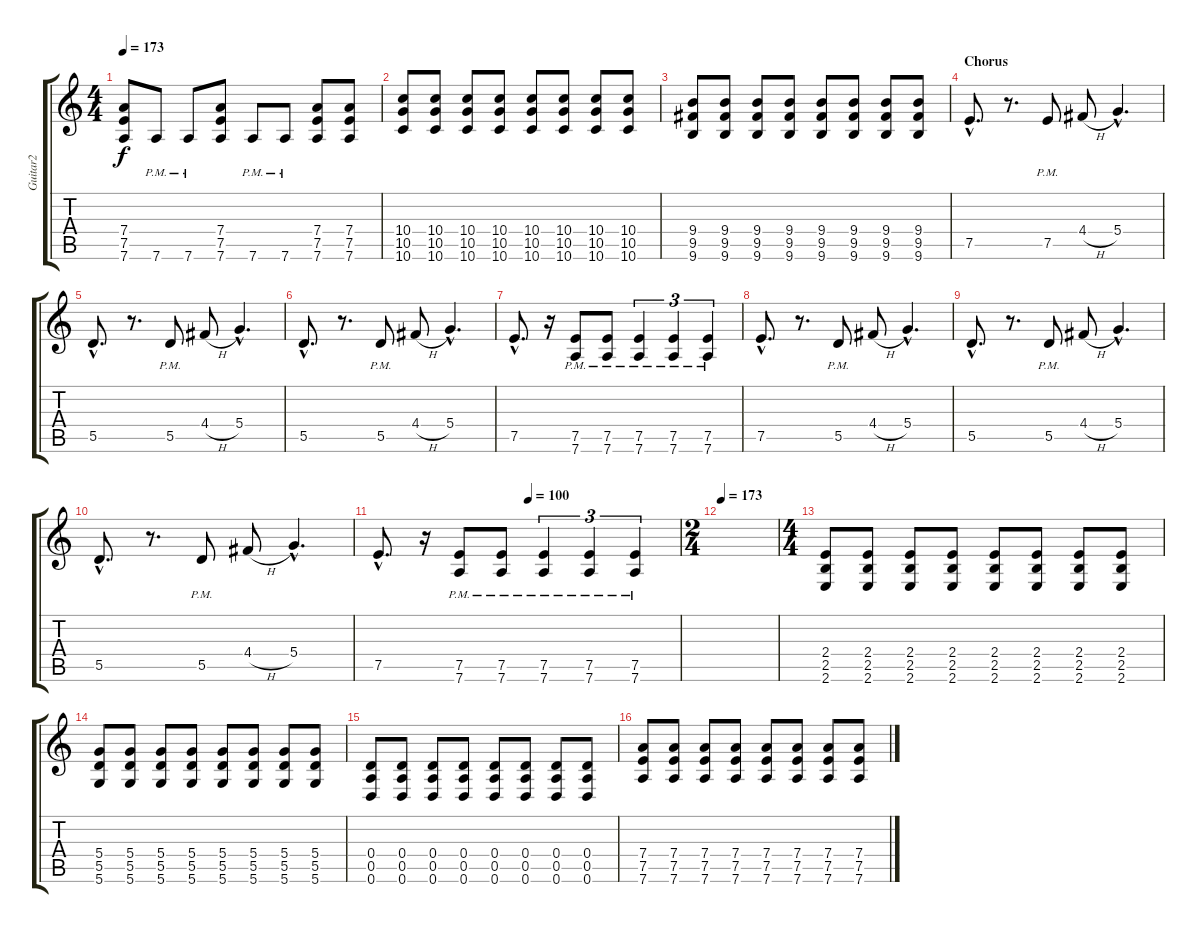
\track ("Guitar2" "Guitar2") {instrument distortionguitar}
\staff {score tabs}
\tuning (E4 B3 G3 D3 A2 D2) {hide}
\ts (4 4)
\tempo 173
\clef g2
\ks c
(7.4 7.5 7.6).8{dy f} 7.6{pm}.8 7.6{pm}.8 (7.4 7.5 7.6).8 7.6{pm}.8 7.6{pm}.8 (7.4 7.5 7.6).8 (7.4 7.5 7.6).8 |
(10.4 10.5 10.6).8 (10.4 10.5 10.6).8 (10.4 10.5 10.6).8 (10.4 10.5 10.6).8 (10.4 10.5 10.6).8 (10.4 10.5 10.6).8 (10.4 10.5 10.6).8 (10.4 10.5 10.6).8 |
(9.4 9.5 9.6).8 (9.4 9.5 9.6).8 (9.4 9.5 9.6).8 (9.4 9.5 9.6).8 (9.4 9.5 9.6).8 (9.4 9.5 9.6).8 (9.4 9.5 9.6).8 (9.4 9.5 9.6).8 |
\section ("" "Chorus")
7.5{hac}.8{d balance 8} r.8{d} 7.5{pm}.8 4.4{h}.8 5.4{hac}.4{d} |
5.5{hac}.8{d} r.8{d} 5.5{pm}.8 4.4{h}.8 5.4{hac}.4{d} |
5.5{hac}.8{d} r.8{d} 5.5{pm}.8 4.4{h}.8 5.4{hac}.4{d} |
7.5{hac}.8{d} r.16 (7.5{pm} 7.6{pm}).8 (7.5{pm} 7.6{pm}).8 (7.5{pm} 7.6{pm}).4{tu (3 2)} (7.5{pm} 7.6{pm}).4{tu (3 2)} (7.5{pm} 7.6{pm}).4{tu (3 2)} |
7.5{hac}.8{d} r.8{d} 5.5{pm}.8 4.4{h}.8 5.4{hac}.4{d} |
5.5{hac}.8{d} r.8{d} 5.5{pm}.8 4.4{h}.8 5.4{hac}.4{d} |
5.5{hac}.8{d} r.8{d} 5.5{pm}.8 4.4{h}.8 5.4{hac}.4{d} |
\tempo (100 0.5)
7.5{hac}.8{d} r.16 (7.5{pm} 7.6{pm}).8 (7.5{pm} 7.6{pm}).8 (7.5{pm} 7.6{pm}).4{tu (3 2)} (7.5{pm} 7.6{pm}).4{tu (3 2)} (7.5{pm} 7.6{pm}).4{tu (3 2)} |
\ts (2 4)
\tempo 173
|
\ts (4 4)
(2.4 2.5 2.6).8{balance 5} (2.4 2.5 2.6).8 (2.4 2.5 2.6).8 (2.4 2.5 2.6).8 (2.4 2.5 2.6).8 (2.4 2.5 2.6).8 (2.4 2.5 2.6).8 (2.4 2.5 2.6).8 |
(5.4 5.5 5.6).8 (5.4 5.5 5.6).8 (5.4 5.5 5.6).8 (5.4 5.5 5.6).8 (5.4 5.5 5.6).8 (5.4 5.5 5.6).8 (5.4 5.5 5.6).8 (5.4 5.5 5.6).8 |
(0.4 0.5 0.6).8 (0.4 0.5 0.6).8 (0.4 0.5 0.6).8 (0.4 0.5 0.6).8 (0.4 0.5 0.6).8 (0.4 0.5 0.6).8 (0.4 0.5 0.6).8 (0.4 0.5 0.6).8 |
(7.4 7.5 7.6).8 (7.4 7.5 7.6).8 (7.4 7.5 7.6).8 (7.4 7.5 7.6).8 (7.4 7.5 7.6).8 (7.4 7.5 7.6).8 (7.4 7.5 7.6).8 (7.4 7.5 7.6).8
